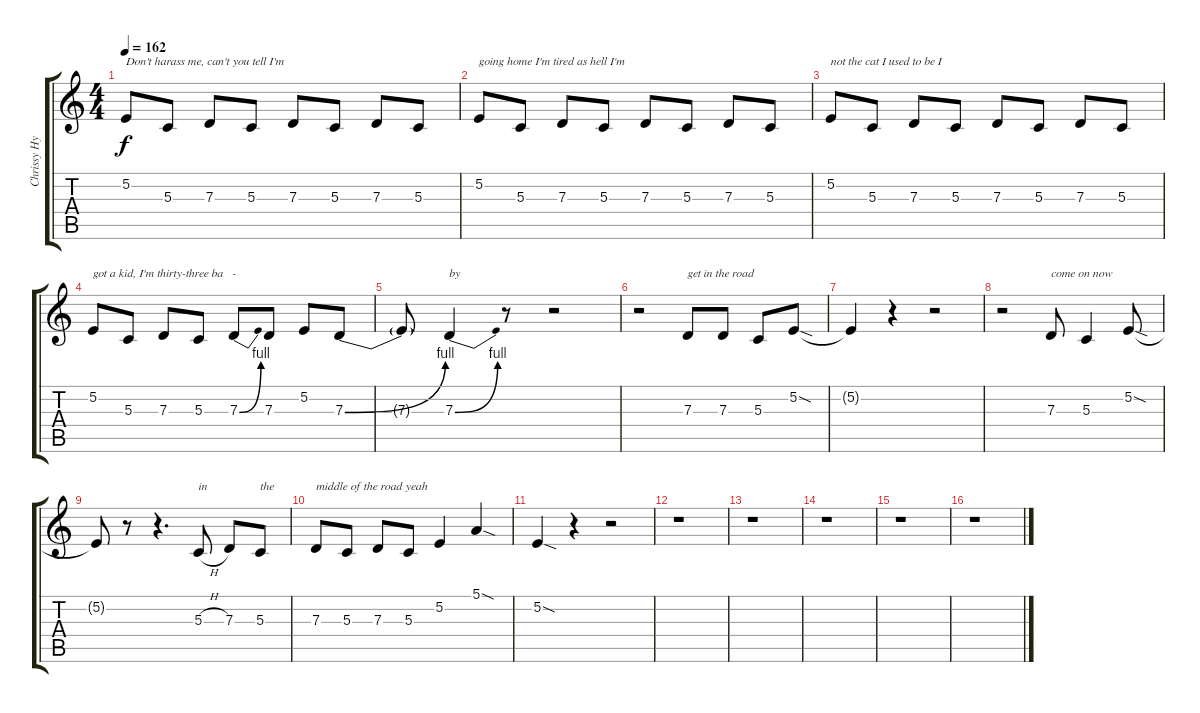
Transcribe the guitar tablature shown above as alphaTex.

\track ("Chrissy Hynde" "Chrissy Hy") {instrument flute}
\staff {score tabs}
\tuning (E4 B3 G3 D3 A2 E2) {hide}
\ts (4 4)
\tempo 162
\clef g2
\ks c
5.2.8{txt "Don't harass me, can't you tell I'm" dy f} 5.3.8 7.3.8 5.3.8 7.3.8 5.3.8 7.3.8 5.3.8 |
5.2.8{txt "going home I'm tired as hell I'm"} 5.3.8 7.3.8 5.3.8 7.3.8 5.3.8 7.3.8 5.3.8 |
5.2.8{txt "not the cat I used to be I"} 5.3.8 7.3.8 5.3.8 7.3.8 5.3.8 7.3.8 5.3.8 |
5.2.8{txt "got a kid, I'm thirty-three ba   -"} 5.3.8 7.3.8 5.3.8 7.3{be (bend 0 0 60 4)}.8 7.3.8 5.2.8 7.3{be (bend 0 0 60 4)}.8 |
7.3{t}.8 7.3{be (bend 0 0 60 4)}.4{txt "by"} r.8 r.2 |
r.2 7.3.8{txt "get in the road"} 7.3.8 5.3.8 5.2{sod}.8 |
5.2{t}.4 r.4 r.2 |
r.2 7.3.8{txt "come on now"} 5.3.4 5.2{sod}.8 |
5.2{t}.8 r.8 r.4{d} 5.3{h}.8{txt "in"} 7.3.8 5.3.8{txt "the"} |
7.3.8{txt "middle of the road yeah"} 5.3.8 7.3.8 5.3.8 5.2.4 5.1{sod}.4 |
5.2{sod}.4 r.4 r.2 |
r.1 |
r.1 |
r.1 |
r.1 |
r.1
